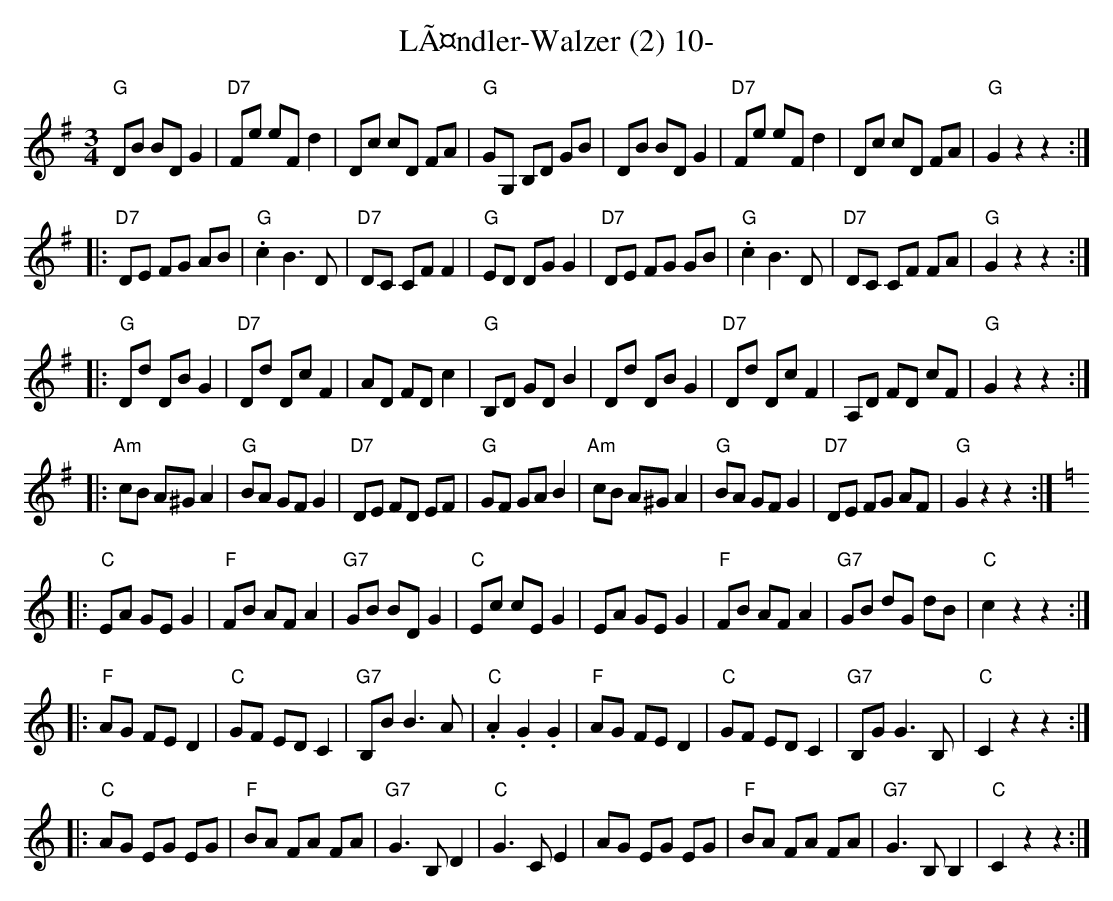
X:1
T:LÃ¤ndler-Walzer (2) 10-
M:3/4
L:1/8
K:Gmaj%%MIDI gchordon
"G"DB BD G2 | "D7"Fe eF d2 | Dc cD FA | "G"GG, B,D GB | DB BD G2 | "D7"Fe eF d2 | Dc cD FA | "G"G2z2z2 ::
"D7"DE FG AB | "G".c2B3D | "D7"DC CF F2 | "G"ED DG G2 | "D7"DE FG GB | "G".c2B3D | "D7"DC CF FA | "G"G2z2z2 ::
"G"Dd DB G2 | "D7"Dd Dc F2 | AD FD c2 | "G"B,D GD B2 | Dd DB G2 | "D7"Dd Dc F2 | A,D FD cF | "G"G2z2z2 ::
"Am"cB A^G A2 | "G"BA GF G2 | "D7"DE FD EF | "G"GF GA B2 | "Am"cB A^G A2 | "G"BA GF G2 | "D7"DE FG AF | "G"G2z2z2 :: [K:Cmaj]
"C"EA GE G2 | "F"FB AF A2 | "G7"GB BD G2 | "C"Ec cE G2 | EA GE G2 | "F"FB AF A2 | "G7"GB dG dB | "C"c2z2z2 ::
"F"AG FE D2 | "C"GF ED C2 | "G7"B,B B3A | "C".A2.G2.G2 | "F"AG FE D2 | "C"GF ED C2 | "G7"B,G G3B, | "C"C2z2z2 ::
"C"AG EG EG | "F"BA FA FA | "G7"G3B, D2 | "C"G3C E2 | AG EG EG | "F"BA FA FA | "G7"G3B, B,2 | "C"C2z2z2 :|
